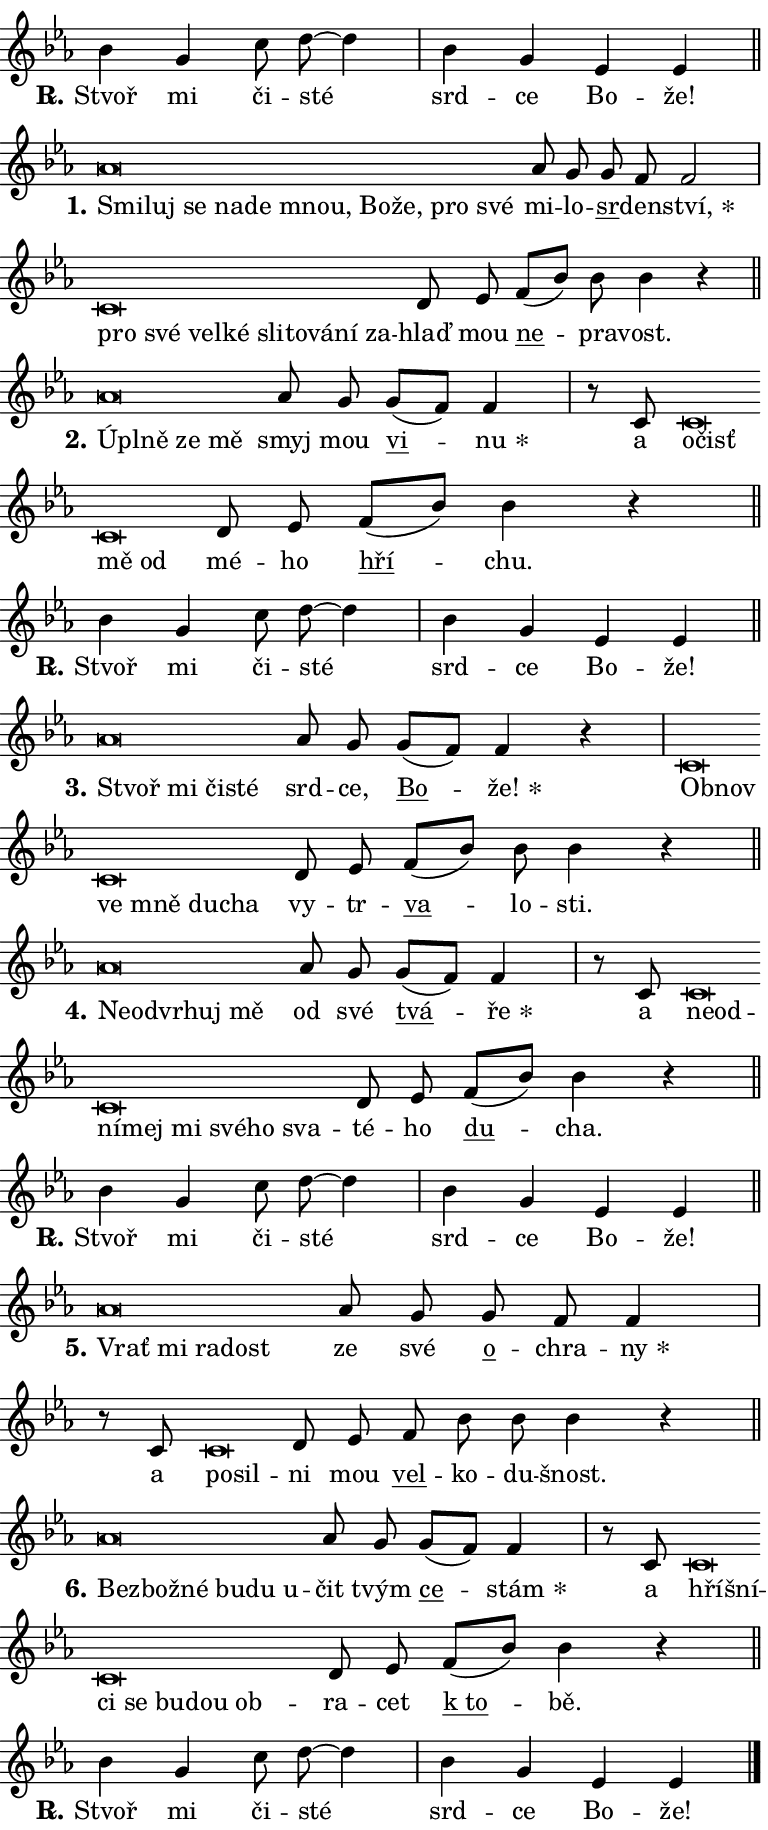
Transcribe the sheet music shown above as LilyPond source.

\version "2.24.0"
\header { tagline = "" }
\paper {
  indent = 0\cm
  top-margin = 0\cm
  right-margin = 0.13\cm % to fit lyric hyphens
  bottom-margin = 0\cm
  left-margin = 0\cm
  paper-width = 13\cm
  page-breaking = #ly:one-page-breaking
  system-system-spacing.basic-distance = #11
  score-system-spacing.basic-distance = #11
  ragged-last = ##f
}


%% Author: Thomas Morley
%% https://lists.gnu.org/archive/html/lilypond-user/2020-05/msg00002.html
#(define (line-position grob)
"Returns position of @var[grob} in current system:
   @code{'start}, if at first time-step
   @code{'end}, if at last time-step
   @code{'middle} otherwise
"
  (let* ((col (ly:item-get-column grob))
         (ln (ly:grob-object col 'left-neighbor))
         (rn (ly:grob-object col 'right-neighbor))
         (col-to-check-left (if (ly:grob? ln) ln col))
         (col-to-check-right (if (ly:grob? rn) rn col))
         (break-dir-left
           (and
             (ly:grob-property col-to-check-left 'non-musical #f)
             (ly:item-break-dir col-to-check-left)))
         (break-dir-right
           (and
             (ly:grob-property col-to-check-right 'non-musical #f)
             (ly:item-break-dir col-to-check-right))))
        (cond ((eqv? 1 break-dir-left) 'start)
              ((eqv? -1 break-dir-right) 'end)
              (else 'middle))))

#(define (tranparent-at-line-position vctor)
  (lambda (grob)
  "Relying on @code{line-position} select the relevant enry from @var{vctor}.
Used to determine transparency,"
    (case (line-position grob)
      ((end) (not (vector-ref vctor 0)))
      ((middle) (not (vector-ref vctor 1)))
      ((start) (not (vector-ref vctor 2))))))

noteHeadBreakVisibility =
#(define-music-function (break-visibility)(vector?)
"Makes @code{NoteHead}s transparent relying on @var{break-visibility}"
#{
  \override NoteHead.transparent =
    #(tranparent-at-line-position break-visibility)
#})

#(define delete-ledgers-for-transparent-note-heads
  (lambda (grob)
    "Reads whether a @code{NoteHead} is transparent.
If so this @code{NoteHead} is removed from @code{'note-heads} from
@var{grob}, which is supposed to be @code{LedgerLineSpanner}.
As a result ledgers are not printed for this @code{NoteHead}"
    (let* ((nhds-array (ly:grob-object grob 'note-heads))
           (nhds-list
             (if (ly:grob-array? nhds-array)
                 (ly:grob-array->list nhds-array)
                 '()))
           ;; Relies on the transparent-property being done before
           ;; Staff.LedgerLineSpanner.after-line-breaking is executed.
           ;; This is fragile ...
           (to-keep
             (remove
               (lambda (nhd)
                 (ly:grob-property nhd 'transparent #f))
               nhds-list)))
      ;; TODO find a better method to iterate over grob-arrays, similiar
      ;; to filter/remove etc for lists
      ;; For now rebuilt from scratch
      (set! (ly:grob-object grob 'note-heads)  '())
      (for-each
        (lambda (nhd)
          (ly:pointer-group-interface::add-grob grob 'note-heads nhd))
        to-keep))))

squashNotes = {
  \override NoteHead.X-extent = #'(-0.2 . 0.2)
  \override NoteHead.Y-extent = #'(-0.75 . 0)
  \override NoteHead.stencil =
    #(lambda (grob)
       (let ((pos (ly:grob-property grob 'staff-position)))
         (begin
           (if (< pos -7) (display "ERROR: Lower brevis then expected\n") (display ""))
           (if (<= pos -6) ly:text-interface::print ly:note-head::print))))
}
unSquashNotes = {
  \revert NoteHead.X-extent
  \revert NoteHead.Y-extent
  \revert NoteHead.stencil
}

hideNotes = \noteHeadBreakVisibility #begin-of-line-visible
unHideNotes = \noteHeadBreakVisibility #all-visible

% work-around for resetting accidentals
% https://lilypond.org/doc/v2.23/Documentation/notation/displaying-rhythms#unmetered-music
cadenzaMeasure = {
  \cadenzaOff
  \partial 1024 s1024
  \cadenzaOn
}

#(define-markup-command (accent layout props text) (markup?)
  "Underline accented syllable"
  (interpret-markup layout props
    #{\markup \override #'(offset . 4.3) \underline { #text }#}))

responsum = \markup \concat {
  "R" \hspace #-1.05 \path #0.1 #'((moveto 0 0.07) (lineto 0.9 0.8)) \hspace #0.05 "."
}

spaceSize = #0.6828661417322834 % exact space size for TeX Gyre Schola

\layout {
  \context {
    \Staff
    \remove "Time_signature_engraver"
    \override LedgerLineSpanner.after-line-breaking = #delete-ledgers-for-transparent-note-heads
  }
  \context {
    \Lyrics {
      \override LyricSpace.minimum-distance = \spaceSize
      \override LyricText.font-name = #"TeX Gyre Schola"
      \override LyricText.font-size = 1
      \override StanzaNumber.font-name = #"TeX Gyre Schola Bold"
      \override StanzaNumber.font-size = 1
    }
  }
  \context {
    \Score 
    \override NoteHead.text =
      #(lambda (grob) 
        (let ((pos (ly:grob-property grob 'staff-position)))
          #{\markup {
            \combine
              \halign #-0.55 \raise #(if (= pos -6) 0 0.5) \override #'(thickness . 2) \draw-line #'(3.2 . 0)
              \musicglyph "noteheads.sM1"
          }#}))
  }
}

% magnetic-lyrics.ily
%
%   written by
%     Jean Abou Samra <jean@abou-samra.fr>
%     Werner Lemberg <wl@gnu.org>
%
%   adapted by
%     Jiri Hon <jiri.hon@gmail.com>
%
% Version 2022-Apr-15

% https://www.mail-archive.com/lilypond-user@gnu.org/msg149350.html

#(define (Left_hyphen_pointer_engraver context)
   "Collect syllable-hyphen-syllable occurrences in lyrics and store
them in properties.  This engraver only looks to the left.  For
example, if the lyrics input is @code{foo -- bar}, it does the
following.

@itemize @bullet
@item
Set the @code{text} property of the @code{LyricHyphen} grob between
@q{foo} and @q{bar} to @code{foo}.

@item
Set the @code{left-hyphen} property of the @code{LyricText} grob with
text @q{foo} to the @code{LyricHyphen} grob between @q{foo} and
@q{bar}.
@end itemize

Use this auxiliary engraver in combination with the
@code{lyric-@/text::@/apply-@/magnetic-@/offset!} hook."
   (let ((hyphen #f)
         (text #f))
     (make-engraver
      (acknowledgers
       ((lyric-syllable-interface engraver grob source-engraver)
        (set! text grob)))
      (end-acknowledgers
       ((lyric-hyphen-interface engraver grob source-engraver)
        ;(when (not (grob::has-interface grob 'lyric-space-interface))
          (set! hyphen grob)));)
      ((stop-translation-timestep engraver)
       (when (and text hyphen)
         (ly:grob-set-object! text 'left-hyphen hyphen))
       (set! text #f)
       (set! hyphen #f)))))

#(define (lyric-text::apply-magnetic-offset! grob)
   "If the space between two syllables is less than the value in
property @code{LyricText@/.details@/.squash-threshold}, move the right
syllable to the left so that it gets concatenated with the left
syllable.

Use this function as a hook for
@code{LyricText@/.after-@/line-@/breaking} if the
@code{Left_@/hyphen_@/pointer_@/engraver} is active."
   (let ((hyphen (ly:grob-object grob 'left-hyphen #f)))
     (when hyphen
       (let ((left-text (ly:spanner-bound hyphen LEFT)))
         (when (grob::has-interface left-text 'lyric-syllable-interface)
           (let* ((common (ly:grob-common-refpoint grob left-text X))
                  (this-x-ext (ly:grob-extent grob common X))
                  (left-x-ext
                   (begin
                     ;; Trigger magnetism for left-text.
                     (ly:grob-property left-text 'after-line-breaking)
                     (ly:grob-extent left-text common X)))
                  ;; `delta` is the gap width between two syllables.
                  (delta (- (interval-start this-x-ext)
                            (interval-end left-x-ext)))
                  (details (ly:grob-property grob 'details))
                  (threshold (assoc-get 'squash-threshold details 0.2)))
             (when (< delta threshold)
               (let* (;; We have to manipulate the input text so that
                      ;; ligatures crossing syllable boundaries are not
                      ;; disabled.  For languages based on the Latin
                      ;; script this is essentially a beautification.
                      ;; However, for non-Western scripts it can be a
                      ;; necessity.
                      (lt (ly:grob-property left-text 'text))
                      (rt (ly:grob-property grob 'text))
                      (is-space (grob::has-interface hyphen 'lyric-space-interface))
                      (space (if is-space " " ""))
                      (extra-delta (if is-space spaceSize 0))
                      ;; Append new syllable.
                      (ltrt-space (if (and (string? lt) (string? rt))
                                (string-append lt space rt)
                                (make-concat-markup (list lt space rt))))
                      ;; Right-align `ltrt` to the right side.
                      (ltrt-space-markup (grob-interpret-markup
                               grob
                               (make-translate-markup
                                (cons (interval-length this-x-ext) 0)
                                (make-right-align-markup ltrt-space)))))
                 (begin
                   ;; Don't print `left-text`.
                   (ly:grob-set-property! left-text 'stencil #f)
                   ;; Set text and stencil (which holds all collected
                   ;; syllables so far) and shift it to the left.
                   (ly:grob-set-property! grob 'text ltrt-space)
                   (ly:grob-set-property! grob 'stencil ltrt-space-markup)
                   (ly:grob-translate-axis! grob (- (- delta extra-delta)) X))))))))))


#(define (lyric-hyphen::displace-bounds-first grob)
   ;; Make very sure this callback isn't triggered too early.
   (let ((left (ly:spanner-bound grob LEFT))
         (right (ly:spanner-bound grob RIGHT)))
     (ly:grob-property left 'after-line-breaking)
     (ly:grob-property right 'after-line-breaking)
     (ly:lyric-hyphen::print grob)))

squashThreshold = #0.4

\layout {
  \context {
    \Lyrics
    \consists #Left_hyphen_pointer_engraver
    \override LyricText.after-line-breaking =
      #lyric-text::apply-magnetic-offset!
    \override LyricHyphen.stencil = #lyric-hyphen::displace-bounds-first
    \override LyricText.details.squash-threshold = \squashThreshold
    \override LyricHyphen.minimum-distance = 0
    \override LyricHyphen.minimum-length = \squashThreshold
  }
}

squashText = \override LyricText.details.squash-threshold = 9999
unSquashText = \override LyricText.details.squash-threshold = \squashThreshold

leftText = \override LyricText.self-alignment-X = #LEFT
unLeftText = \revert LyricText.self-alignment-X

starOffset = #(lambda (grob) 
                (let ((x_offset (ly:self-alignment-interface::aligned-on-x-parent grob)))
                  (if (= x_offset 0) 0 (+ x_offset 1.2))))

star = #(define-music-function (syllable)(string?)
"Append star separator at the end of a syllable"
#{
  \once \override LyricText.X-offset = #starOffset
  \lyricmode { \markup {
    #syllable
    \override #'((font-name . "TeX Gyre Schola Bold")) \hspace #0.2 \lower #0.65 \larger "*"
  } }
#})

starAccent = #(define-music-function (syllable)(string?)
"Append star separator at the end of a syllable and make accent"
#{
  \once \override LyricText.X-offset = #starOffset
  \lyricmode { \markup {
    \accent #syllable
    \override #'((font-name . "TeX Gyre Schola Bold")) \hspace #0.2 \lower #0.65 \larger "*"
  } }
#})

breath = #(define-music-function (syllable)(string?)
"Append breathing indicator at the end of a syllable"
#{
  \lyricmode { \markup { #syllable "+" } }
#})

optionalBreath = #(define-music-function (syllable)(string?)
"Append optional breathing indicator at the end of a syllable"
#{
  \lyricmode { \markup { #syllable "(+)" } }
#})


\score {
    <<
        \new Voice = "melody" { \cadenzaOn \key es \major \relative { bes'4 g c8 d8~ d4 \cadenzaMeasure \bar "|" bes4 g \bar "" es es \cadenzaMeasure \bar "||" \break } }
        \new Lyrics \lyricsto "melody" { \lyricmode { \set stanza = \responsum
Stvoř mi či -- sté srd -- ce Bo -- že! } }
    >>
    \layout {}
}

\score {
    <<
        \new Voice = "melody" { \cadenzaOn \key es \major \relative { \squashNotes as'\breve*1/16 \hideNotes \breve*1/16 \bar "" \breve*1/16 \bar "" \breve*1/16 \bar "" \breve*1/16 \bar "" \breve*1/16 \bar "" \breve*1/16 \bar "" \breve*1/16 \bar "" \breve*1/16 \breve*1/16 \bar "" \unHideNotes \unSquashNotes as8 g \bar "" g f f2 \cadenzaMeasure \bar "|" \squashNotes c\breve*1/16 \hideNotes \breve*1/16 \bar "" \breve*1/16 \bar "" \breve*1/16 \bar "" \breve*1/16 \bar "" \breve*1/16 \bar "" \breve*1/16 \bar "" \breve*1/16 \breve*1/16 \bar "" \unHideNotes \unSquashNotes d8 es \bar "" f[( bes)] bes bes4 r \cadenzaMeasure \bar "||" \break } }
        \new Lyrics \lyricsto "melody" { \lyricmode { \set stanza = "1."
\leftText Smi -- \squashText luj se na -- de mnou, Bo -- že, pro své \unLeftText \unSquashText mi -- lo -- \markup \accent sr -- den -- \star ství, \leftText pro \squashText své vel -- ké sli -- to -- vá -- ní za -- \unLeftText \unSquashText hlaď mou \markup \accent ne -- pra -- vost. } }
    >>
    \layout {}
}

\score {
    <<
        \new Voice = "melody" { \cadenzaOn \key es \major \relative { \squashNotes as'\breve*1/16 \hideNotes \breve*1/16 \bar "" \breve*1/16 \breve*1/16 \bar "" \unHideNotes \unSquashNotes as8 g \bar "" g[( f)] f4 \cadenzaMeasure \bar "|" r8 c \squashNotes c\breve*1/16 \hideNotes \breve*1/16 \bar "" \breve*1/16 \breve*1/16 \bar "" \unHideNotes \unSquashNotes d8 es \bar "" f[( bes)] bes4 r \cadenzaMeasure \bar "||" \break } }
        \new Lyrics \lyricsto "melody" { \lyricmode { \set stanza = "2."
\leftText Úpl -- \squashText ně ze mě \unLeftText \unSquashText smyj mou \markup \accent vi -- \star nu a \leftText o -- \squashText čisť mě od \unLeftText \unSquashText mé -- ho \markup \accent hří -- chu. } }
    >>
    \layout {}
}

\score {
    <<
        \new Voice = "melody" { \cadenzaOn \key es \major \relative { bes'4 g c8 d8~ d4 \cadenzaMeasure \bar "|" bes4 g \bar "" es es \cadenzaMeasure \bar "||" \break } }
        \new Lyrics \lyricsto "melody" { \lyricmode { \set stanza = \responsum
Stvoř mi či -- sté srd -- ce Bo -- že! } }
    >>
    \layout {}
}

\score {
    <<
        \new Voice = "melody" { \cadenzaOn \key es \major \relative { \squashNotes as'\breve*1/16 \hideNotes \breve*1/16 \bar "" \breve*1/16 \breve*1/16 \bar "" \unHideNotes \unSquashNotes as8 g \bar "" g[( f)] f4 r \cadenzaMeasure \bar "|" \squashNotes c\breve*1/16 \hideNotes \breve*1/16 \bar "" \breve*1/16 \bar "" \breve*1/16 \bar "" \breve*1/16 \breve*1/16 \bar "" \unHideNotes \unSquashNotes d8 es \bar "" f[( bes)] bes bes4 r \cadenzaMeasure \bar "||" \break } }
        \new Lyrics \lyricsto "melody" { \lyricmode { \set stanza = "3."
\leftText Stvoř \squashText mi či -- sté \unLeftText \unSquashText srd -- ce, \markup \accent Bo -- \star že! \leftText Ob -- \squashText nov ve mně du -- cha \unLeftText \unSquashText vy -- tr -- \markup \accent va -- lo -- sti. } }
    >>
    \layout {}
}

\score {
    <<
        \new Voice = "melody" { \cadenzaOn \key es \major \relative { \squashNotes as'\breve*1/16 \hideNotes \breve*1/16 \bar "" \breve*1/16 \bar "" \breve*1/16 \breve*1/16 \bar "" \unHideNotes \unSquashNotes as8 g \bar "" g[( f)] f4 \cadenzaMeasure \bar "|" r8 c \squashNotes c\breve*1/16 \hideNotes \breve*1/16 \bar "" \breve*1/16 \bar "" \breve*1/16 \bar "" \breve*1/16 \bar "" \breve*1/16 \bar "" \breve*1/16 \breve*1/16 \bar "" \unHideNotes \unSquashNotes d8 es \bar "" f[( bes)] bes4 r \cadenzaMeasure \bar "||" \break } }
        \new Lyrics \lyricsto "melody" { \lyricmode { \set stanza = "4."
\leftText Ne -- \squashText od -- vr -- huj mě \unLeftText \unSquashText od své \markup \accent tvá -- \star ře a \leftText ne -- \squashText od -- ní -- mej mi své -- ho sva -- \unLeftText \unSquashText té -- ho \markup \accent du -- cha. } }
    >>
    \layout {}
}

\score {
    <<
        \new Voice = "melody" { \cadenzaOn \key es \major \relative { bes'4 g c8 d8~ d4 \cadenzaMeasure \bar "|" bes4 g \bar "" es es \cadenzaMeasure \bar "||" \break } }
        \new Lyrics \lyricsto "melody" { \lyricmode { \set stanza = \responsum
Stvoř mi či -- sté srd -- ce Bo -- že! } }
    >>
    \layout {}
}

\score {
    <<
        \new Voice = "melody" { \cadenzaOn \key es \major \relative { \squashNotes as'\breve*1/16 \hideNotes \breve*1/16 \bar "" \breve*1/16 \breve*1/16 \bar "" \unHideNotes \unSquashNotes as8 g \bar "" g f f4 \cadenzaMeasure \bar "|" r8 c \squashNotes c\breve*1/16 \hideNotes \breve*1/16 \bar "" \unHideNotes \unSquashNotes d8 es \bar "" f bes bes bes4 r \cadenzaMeasure \bar "||" \break } }
        \new Lyrics \lyricsto "melody" { \lyricmode { \set stanza = "5."
\leftText Vrať \squashText mi ra -- dost \unLeftText \unSquashText ze své \markup \accent o -- chra -- \star ny a \leftText po -- \squashText sil -- \unLeftText \unSquashText ni mou \markup \accent vel -- ko -- du -- šnost. } }
    >>
    \layout {}
}

\score {
    <<
        \new Voice = "melody" { \cadenzaOn \key es \major \relative { \squashNotes as'\breve*1/16 \hideNotes \breve*1/16 \bar "" \breve*1/16 \bar "" \breve*1/16 \bar "" \breve*1/16 \breve*1/16 \bar "" \unHideNotes \unSquashNotes as8 g \bar "" g[( f)] f4 \cadenzaMeasure \bar "|" r8 c \squashNotes c\breve*1/16 \hideNotes \breve*1/16 \bar "" \breve*1/16 \bar "" \breve*1/16 \bar "" \breve*1/16 \bar "" \breve*1/16 \breve*1/16 \bar "" \unHideNotes \unSquashNotes d8 es \bar "" f[( bes)] bes4 r \cadenzaMeasure \bar "||" \break } }
        \new Lyrics \lyricsto "melody" { \lyricmode { \set stanza = "6."
\leftText Bez -- \squashText bož -- né bu -- du u -- \unLeftText \unSquashText čit tvým \markup \accent ce -- \star stám a \leftText hří -- \squashText šní -- ci se bu -- dou ob -- \unLeftText \unSquashText ra -- cet \markup \accent "k to" -- bě. } }
    >>
    \layout {}
}

\score {
    <<
        \new Voice = "melody" { \cadenzaOn \key es \major \relative { bes'4 g c8 d8~ d4 \cadenzaMeasure \bar "|" bes4 g \bar "" es es \cadenzaMeasure \bar "||" \break } \bar "|." }
        \new Lyrics \lyricsto "melody" { \lyricmode { \set stanza = \responsum
Stvoř mi či -- sté srd -- ce Bo -- že! } }
    >>
    \layout {}
}
